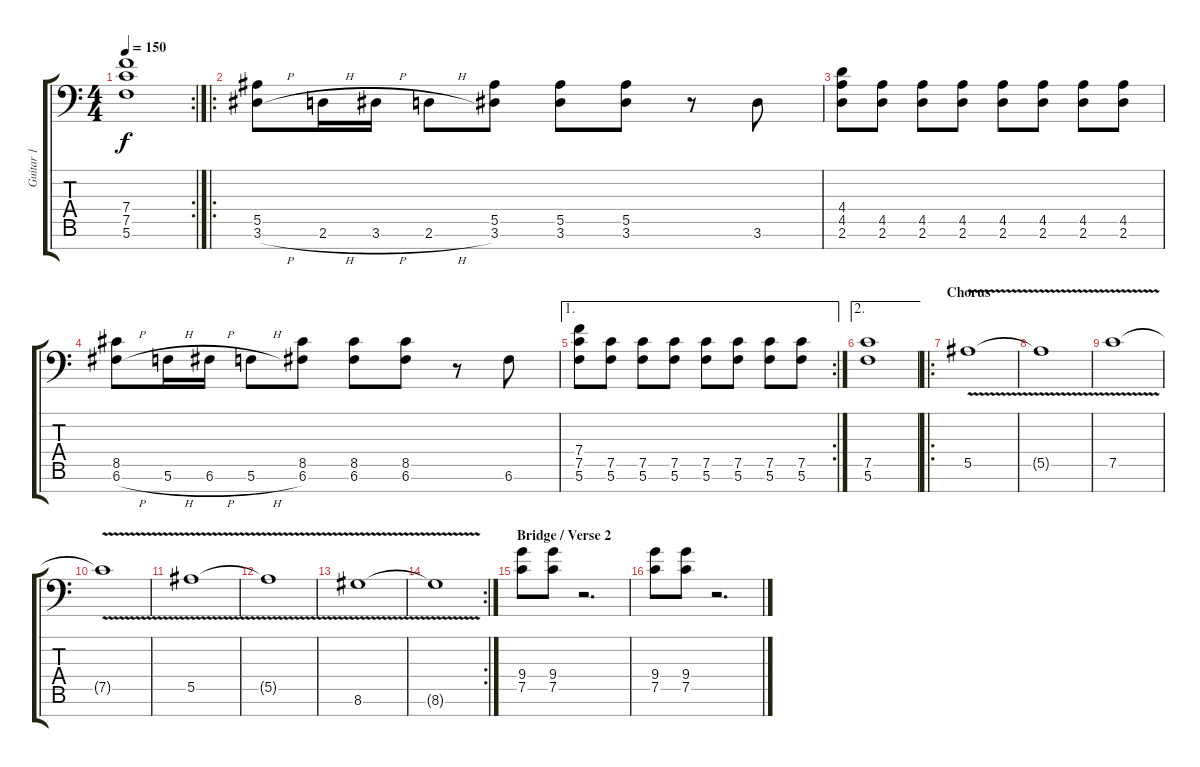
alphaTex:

\track ("Guitar 1" "Guitar 1") {instrument distortionguitar}
\staff {score tabs}
\tuning (C4 G3 Eb3 Bb2 F2 C2 G1) {hide}
\rc 2
\ts (4 4)
\tempo 150
\clef f4
\ks c
(7.4 7.5 5.6).1{dy f} |
\ro
(5.5 3.6{h}).8 2.6{h}.16 3.6{h}.16 2.6{h}.8 (5.5 3.6).8 (5.5 3.6).8 (5.5 3.6).8 r.8 3.6.8 |
(4.4 4.5 2.6).8 (4.5 2.6).8 (4.5 2.6).8 (4.5 2.6).8 (4.5 2.6).8 (4.5 2.6).8 (4.5 2.6).8 (4.5 2.6).8 |
(8.5 6.6{h}).8 5.6{h}.16 6.6{h}.16 5.6{h}.8 (8.5 6.6).8 (8.5 6.6).8 (8.5 6.6).8 r.8 6.6.8 |
\ae 1
\rc 2
(7.4 7.5 5.6).8 (7.5 5.6).8 (7.5 5.6).8 (7.5 5.6).8 (7.5 5.6).8 (7.5 5.6).8 (7.5 5.6).8 (7.5 5.6).8 |
\ae 2
(7.5 5.6).1 |
\ro
\section ("" "Chorus")
5.5{v}.1 |
5.5{t}.1 |
7.5{v}.1 |
7.5{t}.1 |
5.5{v}.1 |
5.5{t}.1 |
8.6{v}.1 |
\rc 2
8.6{t}.1 |
\section ("" "Bridge / Verse 2")
(9.4 7.5).8 (9.4 7.5).8 r.2{d} |
(9.4 7.5).8 (9.4 7.5).8 r.2{d}
